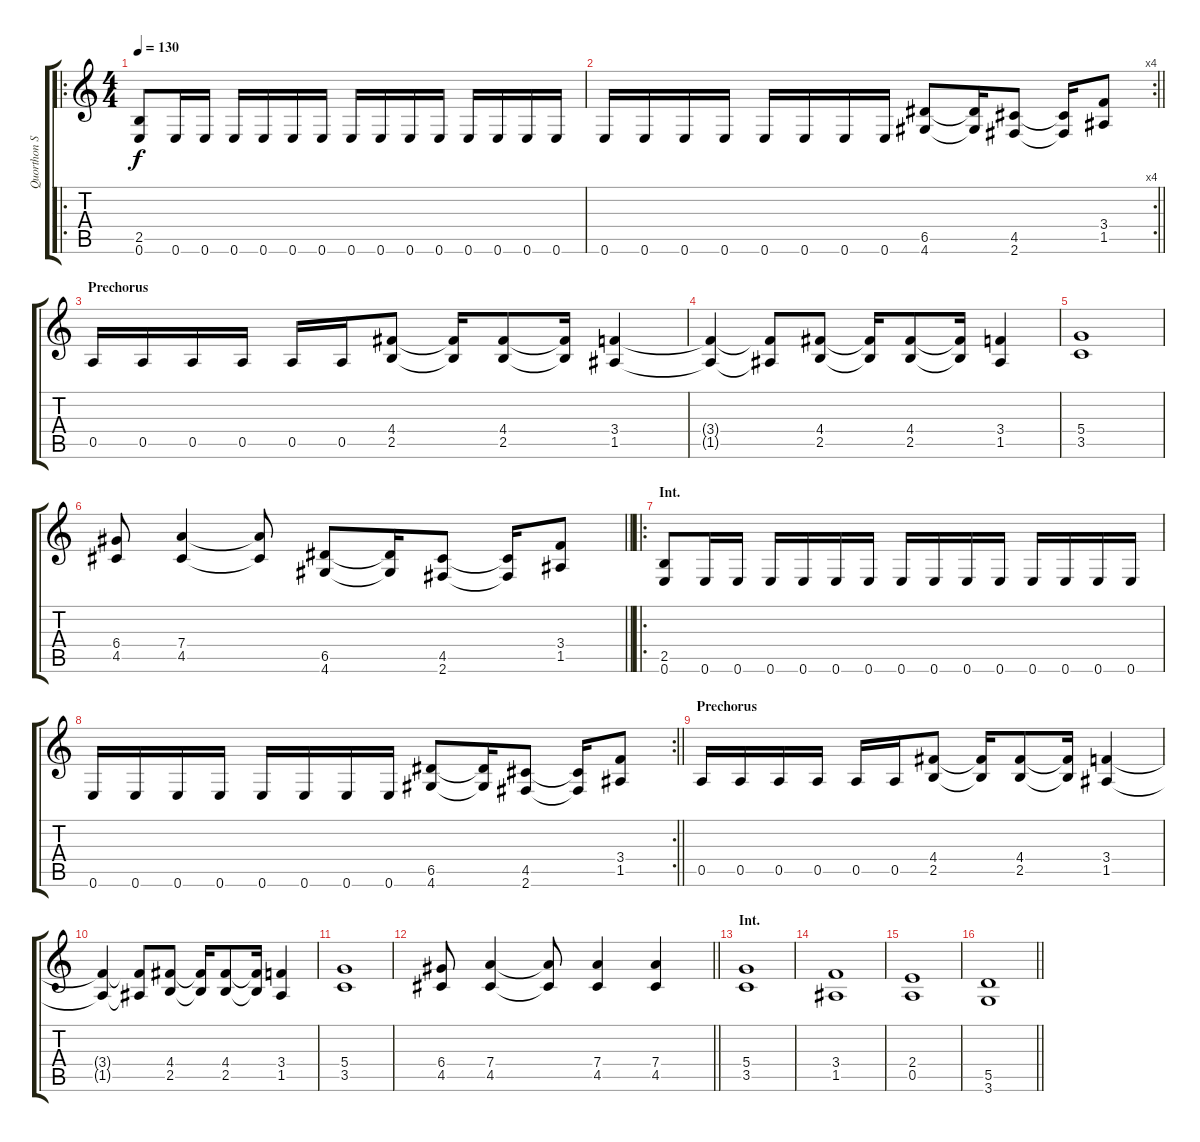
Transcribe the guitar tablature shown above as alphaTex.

\track ("Quorthon Seth" "Quorthon S") {instrument distortionguitar}
\staff {score tabs}
\tuning (E4 B3 G3 D3 A2 E2) {hide}
\ro
\ts (4 4)
\tempo 130
\clef g2
\ks c
(2.5 0.6).8{dy f} 0.6.16 0.6.16 0.6.16 0.6.16 0.6.16 0.6.16 0.6.16 0.6.16 0.6.16 0.6.16 0.6.16 0.6.16 0.6.16 0.6.16 |
\rc 4
\barLineRight lightlight
0.6.16 0.6.16 0.6.16 0.6.16 0.6.16 0.6.16 0.6.16 0.6.16 (6.5 4.6).8 (6.5{t} 4.6{t}).16 (4.5 2.6).8 (4.5{t} 2.6{t}).16 (3.4 1.5).8 |
\section ("" "Prechorus")
0.5.16 0.5.16 0.5.16 0.5.16 0.5.16 0.5.16 (4.4 2.5).8 (4.4{t} 2.5{t}).16 (4.4 2.5).8 (4.4{t} 2.5{t}).16 (3.4 1.5).4 |
(3.4{t} 1.5{t}).4 (3.4{t} 1.5{t}).8 (4.4 2.5).8 (4.4{t} 2.5{t}).16 (4.4 2.5).8 (4.4{t} 2.5{t}).16 (3.4 1.5).4 |
(5.4 3.5).1 |
\barLineRight lightlight
(6.4 4.5).8 (7.4 4.5).4 (7.4{t} 4.5{t}).8 (6.5 4.6).8 (6.5{t} 4.6{t}).16 (4.5 2.6).8 (4.5{t} 2.6{t}).16 (3.4 1.5).8 |
\ro
\section ("" "Int.")
(2.5 0.6).8 0.6.16 0.6.16 0.6.16 0.6.16 0.6.16 0.6.16 0.6.16 0.6.16 0.6.16 0.6.16 0.6.16 0.6.16 0.6.16 0.6.16 |
\rc 2
\barLineRight lightlight
0.6.16 0.6.16 0.6.16 0.6.16 0.6.16 0.6.16 0.6.16 0.6.16 (6.5 4.6).8 (6.5{t} 4.6{t}).16 (4.5 2.6).8 (4.5{t} 2.6{t}).16 (3.4 1.5).8 |
\section ("" "Prechorus")
0.5.16 0.5.16 0.5.16 0.5.16 0.5.16 0.5.16 (4.4 2.5).8 (4.4{t} 2.5{t}).16 (4.4 2.5).8 (4.4{t} 2.5{t}).16 (3.4 1.5).4 |
(3.4{t} 1.5{t}).4 (3.4{t} 1.5{t}).8 (4.4 2.5).8 (4.4{t} 2.5{t}).16 (4.4 2.5).8 (4.4{t} 2.5{t}).16 (3.4 1.5).4 |
(5.4 3.5).1 |
\barLineRight lightlight
(6.4 4.5).8 (7.4 4.5).4 (7.4{t} 4.5{t}).8 (7.4 4.5).4 (7.4 4.5).4 |
\section ("" "Int.")
(5.4 3.5).1 |
(3.4 1.5).1 |
(2.4 0.5).1 |
\barLineRight lightlight
(5.5 3.6).1
